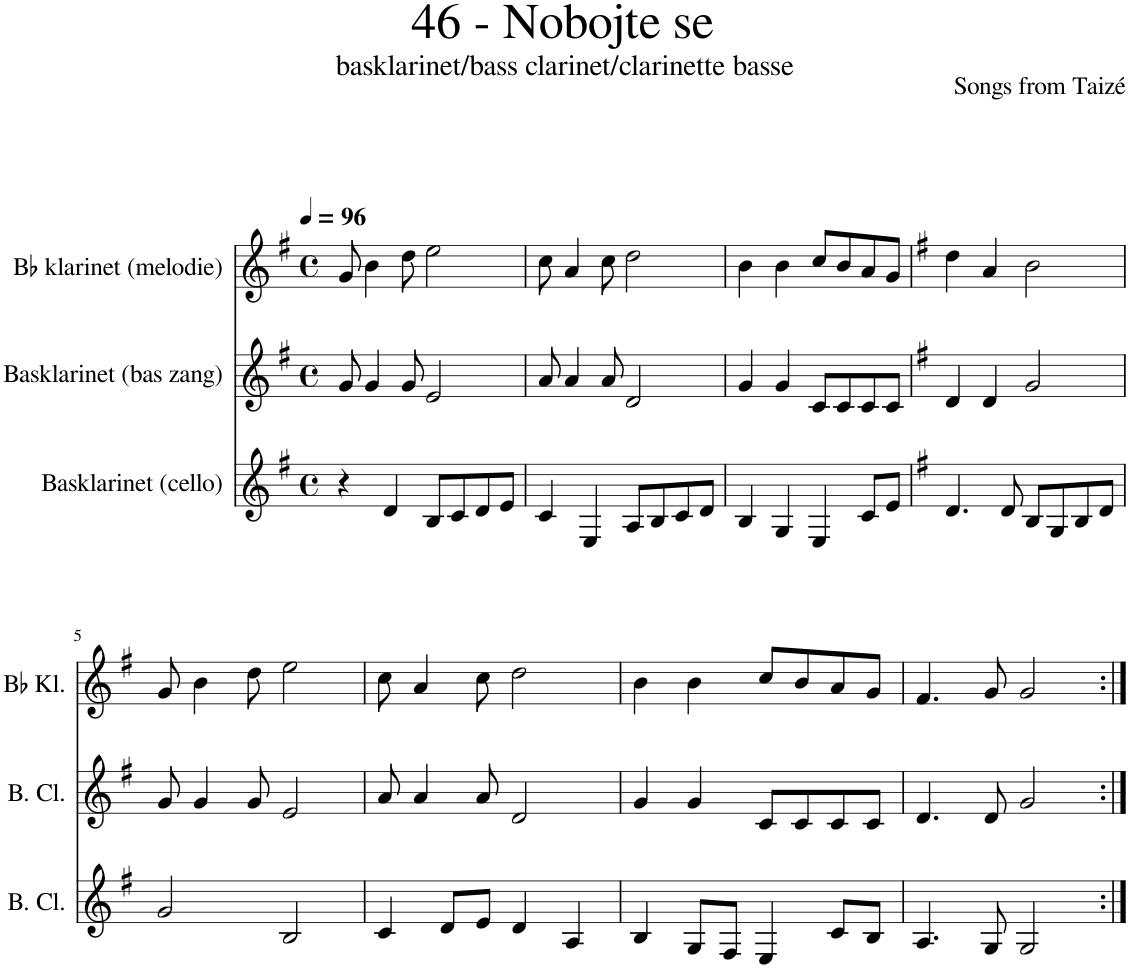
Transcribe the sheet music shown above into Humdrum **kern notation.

**kern	**kern	**kern
*part3	*part2	*part1
*staff3	*staff2	*staff1
*I"Basklarinet (cello)	*I"Basklarinet (bas zang)	*I"Bb klarinet (melodie)
*I'B. Cl.	*	*I'Bb Kl.
*clefG2	*clefG2	*clefG2
*Trd8c14	*Trd8c14	*Trd1c2
*k[f#]	*k[f#]	*k[f#]
*M4/4	*M4/4	*M4/4
*met(c)	*met(c)	*met(c)
*MM96	*MM96	*MM96
=1	=1	=1
4r	8g/	8g/
.	4g/	4b\
4d/	.	.
.	8g/	8dd\
8B/L	2e/	2ee\
8c/	.	.
8d/	.	.
8e/J	.	.
=2	=2	=2
4c/	8a/	8cc\
.	4a/	4a/
4E/	.	.
.	8a/	8cc\
8A/L	2d/	2dd\
8B/	.	.
8c/	.	.
8d/J	.	.
=3	=3	=3
4B/	4g/	4b\
4G/	4g/	4b\
4E/	8c/L	8cc/L
.	8c/	8b/
8c/L	8c/	8a/
8e/J	8c/J	8g/J
=4	=4	=4
*k[f#]	*k[f#]	*k[f#]
4.d/	4d/	4dd\
.	4d/	4a/
8d/	.	.
8B/L	2g/	2b\
8G/	.	.
8B/	.	.
8d/J	.	.
!!LO:LB:g=z
=5	=5	=5
2g/	8g/	8g/
.	4g/	4b\
.	8g/	8dd\
2B/	2e/	2ee\
=6	=6	=6
4c/	8a/	8cc\
.	4a/	4a/
8d/L	.	.
8e/J	8a/	8cc\
4d/	2d/	2dd\
4A/	.	.
=7	=7	=7
4B/	4g/	4b\
8G/L	4g/	4b\
8F#/J	.	.
4E/	8c/L	8cc/L
.	8c/	8b/
8c/L	8c/	8a/
8B/J	8c/J	8g/J
=8	=8	=8
4.A/	4.d/	4.f#/
8G/	8d/	8g/
2G/	2g/	2g/
=:|!	=:|!	=:|!
*-	*-	*-
